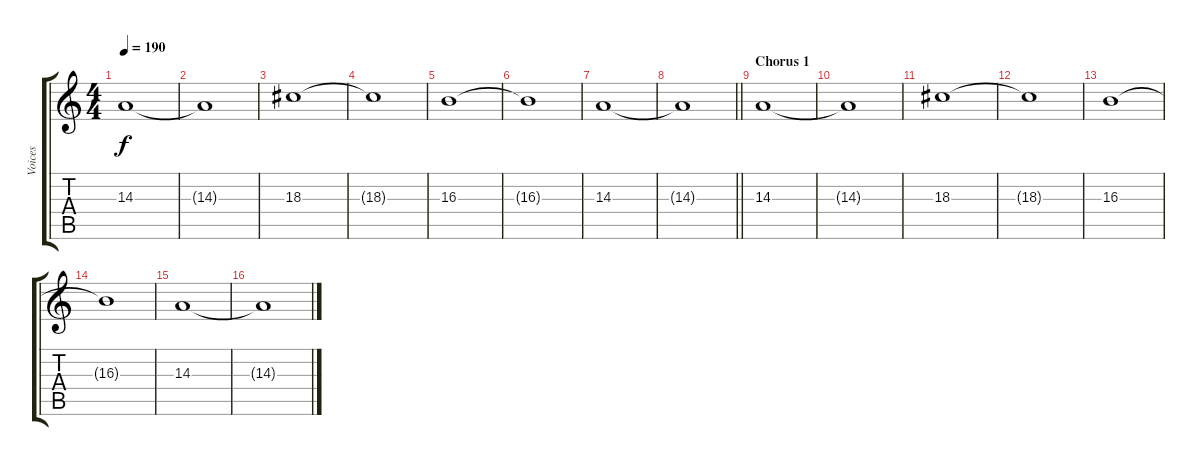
\track ("Voices" "Voices") {instrument stringensemble1}
\staff {score tabs}
\tuning (E4 B3 G3 D3 A2 E2) {hide}
\ts (4 4)
\tempo 190
\clef g2
\ks c
14.3.1{dy f} |
14.3{t}.1 |
18.3.1 |
18.3{t}.1 |
16.3.1 |
16.3{t}.1 |
14.3.1 |
\barLineRight lightlight
14.3{t}.1 |
\section ("" "Chorus 1")
14.3.1 |
14.3{t}.1 |
18.3.1 |
18.3{t}.1 |
16.3.1 |
16.3{t}.1 |
14.3.1 |
14.3{t}.1
